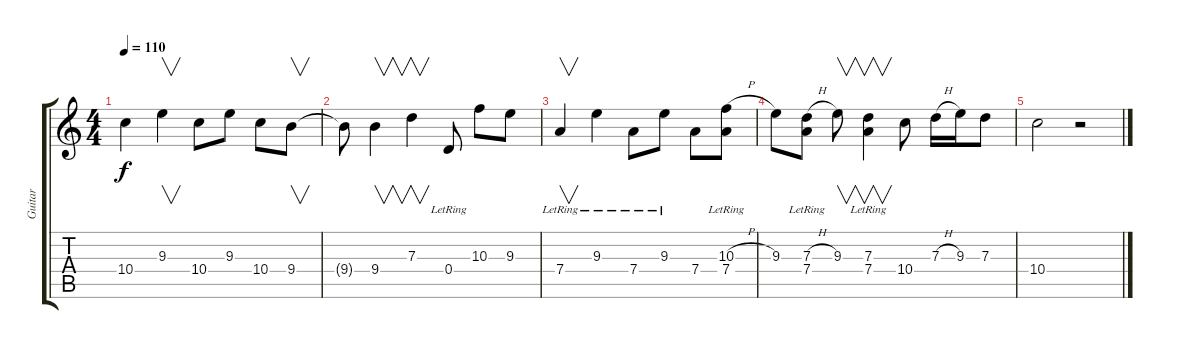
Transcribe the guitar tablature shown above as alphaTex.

\track ("Guitar" "Guitar") {instrument electricguitarclean}
\staff {score tabs}
\tuning (E4 B3 G3 D3 A2 E2) {hide}
\ts (4 4)
\tempo 110
\clef g2
\ks c
10.4.4{dy f} 9.3.4{v} 10.4.8 9.3.8 10.4.8 9.4.8{v} |
9.4{t}.8 9.4.4{v} 7.3.4{v} 0.4{lr}.8 10.3.8 9.3.8 |
7.4{lr}.4{v} 9.3{lr}.4 7.4{lr}.8 9.3{lr}.8 7.4.8 (10.3{h} 7.4{lr}).8 |
9.3.8 (7.3{h} 7.4{lr}).8 9.3.8{v} (7.3 7.4{lr}).4{v} 10.4.8 7.3{h}.16 9.3.16 7.3.8 |
10.4.2 r.2
